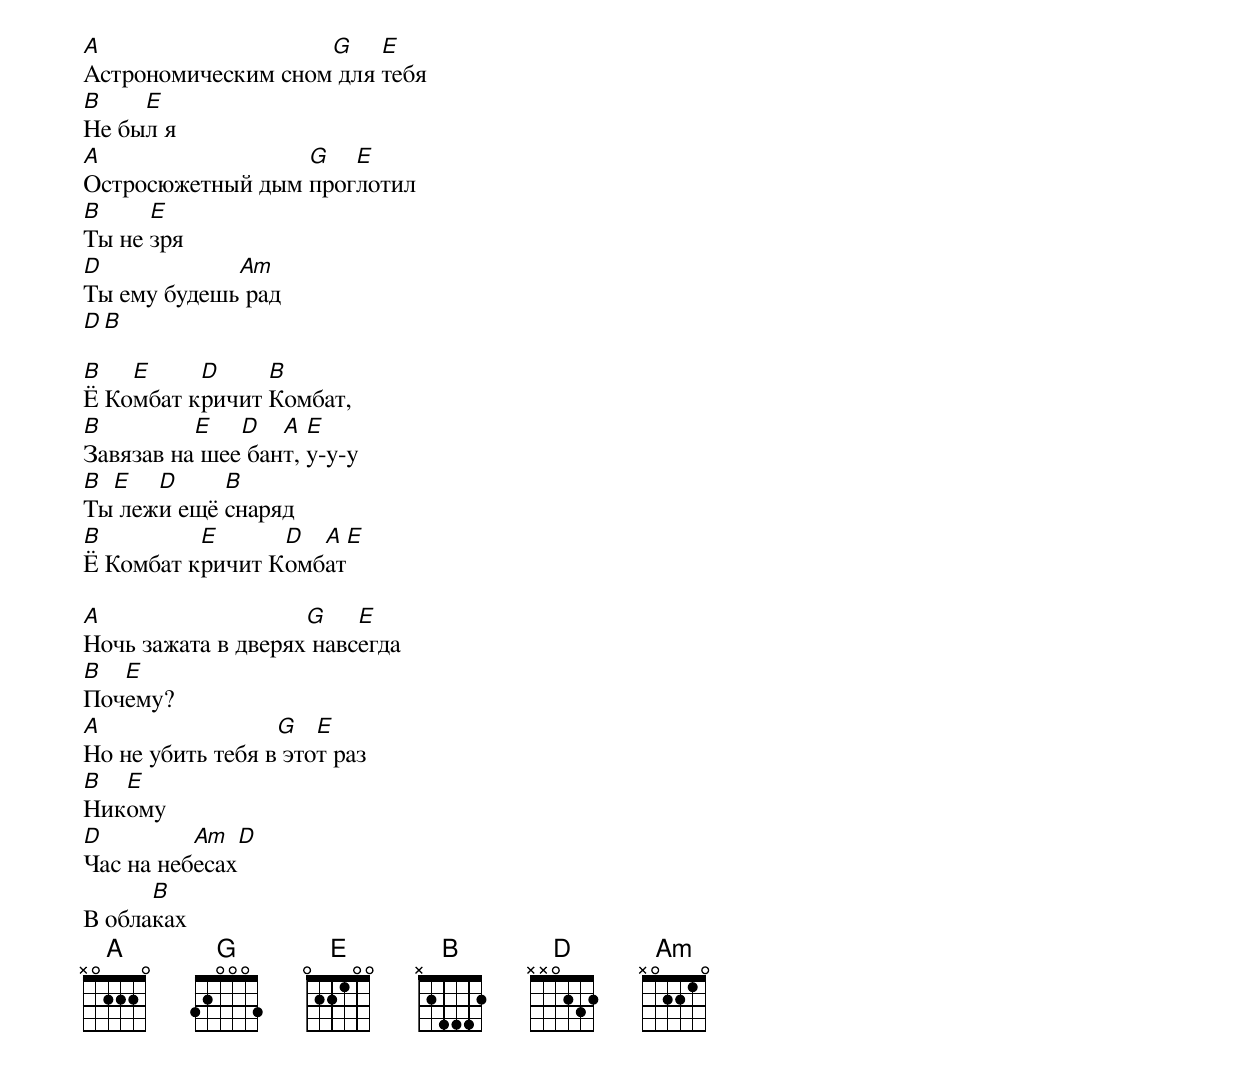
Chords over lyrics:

A                   G    E
Астрономическим сном для тебя
B    E
Не был я
A                 G   E
Остросюжетный дым проглотил
B     E
Ты не зря
D            Am
Ты ему будешь рад
D  B

B   E     D     B
Ё Комбат кричит Комбат,
B         E   D   A  E
Завязав на шее бант, у-у-у
B E   D     B
Ты лежи ещё снаряд
B         E      D  A E
Ё Комбат кричит Комбат

A                   G    E
Ночь зажата в дверях навсегда
B  E
Почему?
A                 G   E
Но не убить тебя в этот раз
B  E
Никому
D         Am  D
Час на небесах
      B
В облаках
